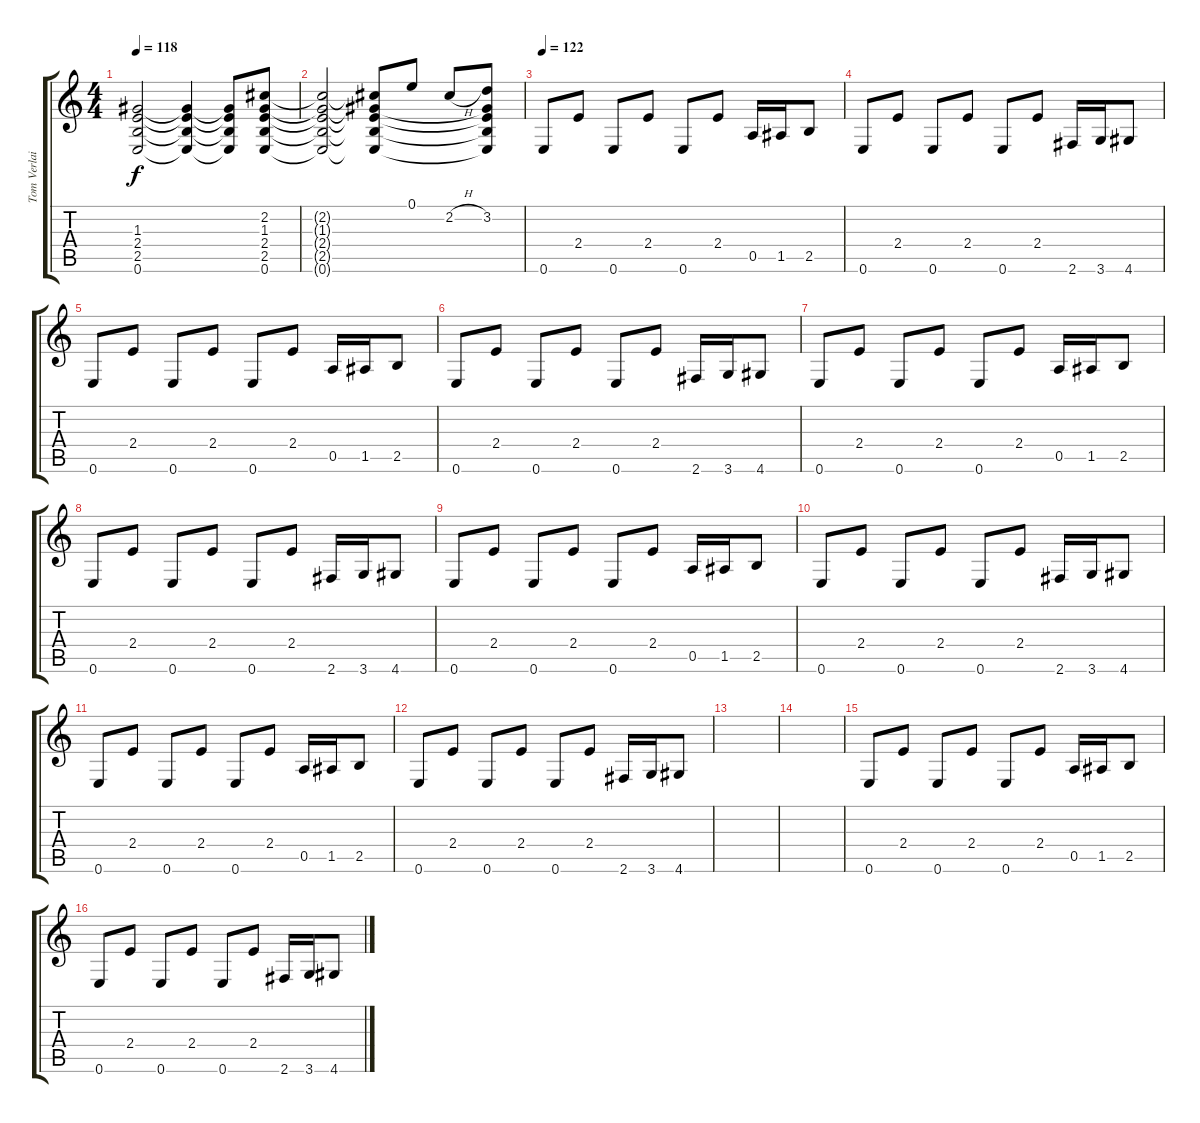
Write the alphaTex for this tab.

\track ("Tom Verlaine" "Tom Verlai") {instrument overdrivenguitar}
\staff {score tabs}
\tuning (E4 B3 G3 D3 A2 E2) {hide}
\ts (4 4)
\tempo 118
\clef g2
\ks c
(1.3 2.4 2.5 0.6).2{dy f} (1.3{t} 2.4{t} 2.5{t} 0.6{t}).4 (1.3{t} 2.4{t} 2.5{t} 0.6{t}).8 (2.2 1.3 2.4 2.5 0.6).8 |
(2.2{t} 1.3{t} 2.4{t} 2.5{t} 0.6{t}).2 (2.2{t} 1.3{t} 2.4{t} 2.5{t} 0.6{t}).8 0.1.8 2.2{h}.8 (3.2 1.3{t} 2.4{t} 2.5{t} 0.6{t}).8 |
\tempo 122
0.6.8 2.4.8 0.6.8 2.4.8 0.6.8 2.4.8 0.5.16 1.5.16 2.5.8 |
0.6.8 2.4.8 0.6.8 2.4.8 0.6.8 2.4.8 2.6.16 3.6.16 4.6.8 |
0.6.8 2.4.8 0.6.8 2.4.8 0.6.8 2.4.8 0.5.16 1.5.16 2.5.8 |
0.6.8 2.4.8 0.6.8 2.4.8 0.6.8 2.4.8 2.6.16 3.6.16 4.6.8 |
0.6.8 2.4.8 0.6.8 2.4.8 0.6.8 2.4.8 0.5.16 1.5.16 2.5.8 |
0.6.8 2.4.8 0.6.8 2.4.8 0.6.8 2.4.8 2.6.16 3.6.16 4.6.8 |
0.6.8 2.4.8 0.6.8 2.4.8 0.6.8 2.4.8 0.5.16 1.5.16 2.5.8 |
0.6.8 2.4.8 0.6.8 2.4.8 0.6.8 2.4.8 2.6.16 3.6.16 4.6.8 |
0.6.8 2.4.8 0.6.8 2.4.8 0.6.8 2.4.8 0.5.16 1.5.16 2.5.8 |
0.6.8 2.4.8 0.6.8 2.4.8 0.6.8 2.4.8 2.6.16 3.6.16 4.6.8 |
|
|
0.6.8 2.4.8 0.6.8 2.4.8 0.6.8 2.4.8 0.5.16 1.5.16 2.5.8 |
0.6.8 2.4.8 0.6.8 2.4.8 0.6.8 2.4.8 2.6.16 3.6.16 4.6.8
